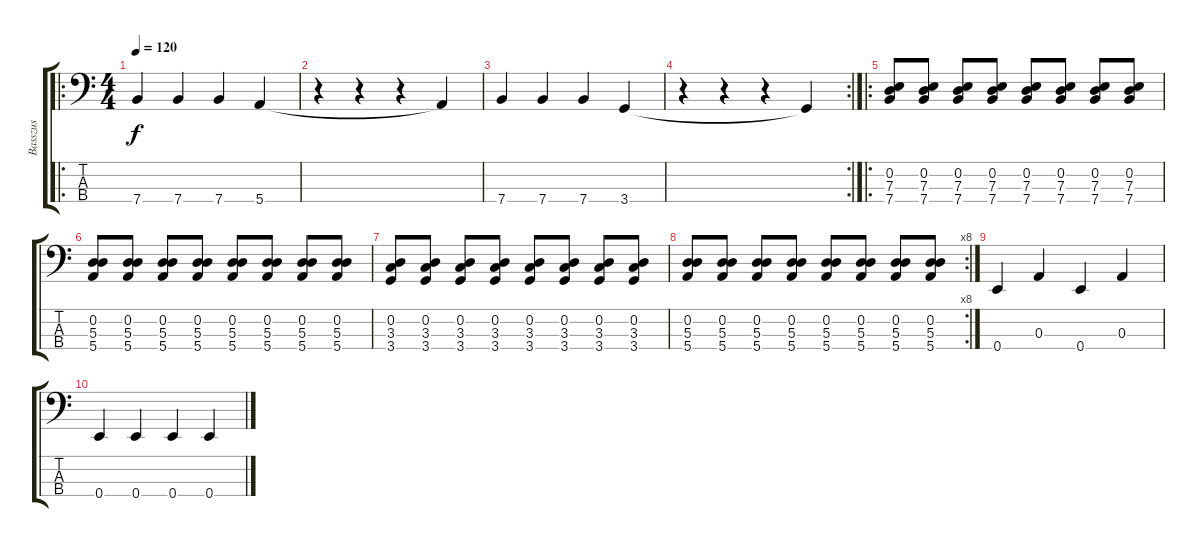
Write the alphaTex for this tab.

\track ("Basszus" "Basszus") {instrument electricbassfinger}
\staff {score tabs}
\tuning (G2 D2 A1 E1) {hide}
\ro
\ts (4 4)
\tempo 120
\clef f4
\ks c
7.4.4{dy f} 7.4.4 7.4.4 5.4.4 |
r.4 r.4 r.4 5.4{t}.4 |
7.4.4 7.4.4 7.4.4 3.4.4 |
\rc 2
r.4 r.4 r.4 3.4{t}.4 |
\ro
(0.2 7.3 7.4).8 (0.2 7.3 7.4).8 (0.2 7.3 7.4).8 (0.2 7.3 7.4).8 (0.2 7.3 7.4).8 (0.2 7.3 7.4).8 (0.2 7.3 7.4).8 (0.2 7.3 7.4).8 |
(0.2 5.3 5.4).8 (0.2 5.3 5.4).8 (0.2 5.3 5.4).8 (0.2 5.3 5.4).8 (0.2 5.3 5.4).8 (0.2 5.3 5.4).8 (0.2 5.3 5.4).8 (0.2 5.3 5.4).8 |
(0.2 3.3 3.4).8 (0.2 3.3 3.4).8 (0.2 3.3 3.4).8 (0.2 3.3 3.4).8 (0.2 3.3 3.4).8 (0.2 3.3 3.4).8 (0.2 3.3 3.4).8 (0.2 3.3 3.4).8 |
\rc 8
(0.2 5.3 5.4).8 (0.2 5.3 5.4).8 (0.2 5.3 5.4).8 (0.2 5.3 5.4).8 (0.2 5.3 5.4).8 (0.2 5.3 5.4).8 (0.2 5.3 5.4).8 (0.2 5.3 5.4).8 |
0.4.4 0.3.4 0.4.4 0.3.4 |
0.4.4 0.4.4 0.4.4 0.4.4
